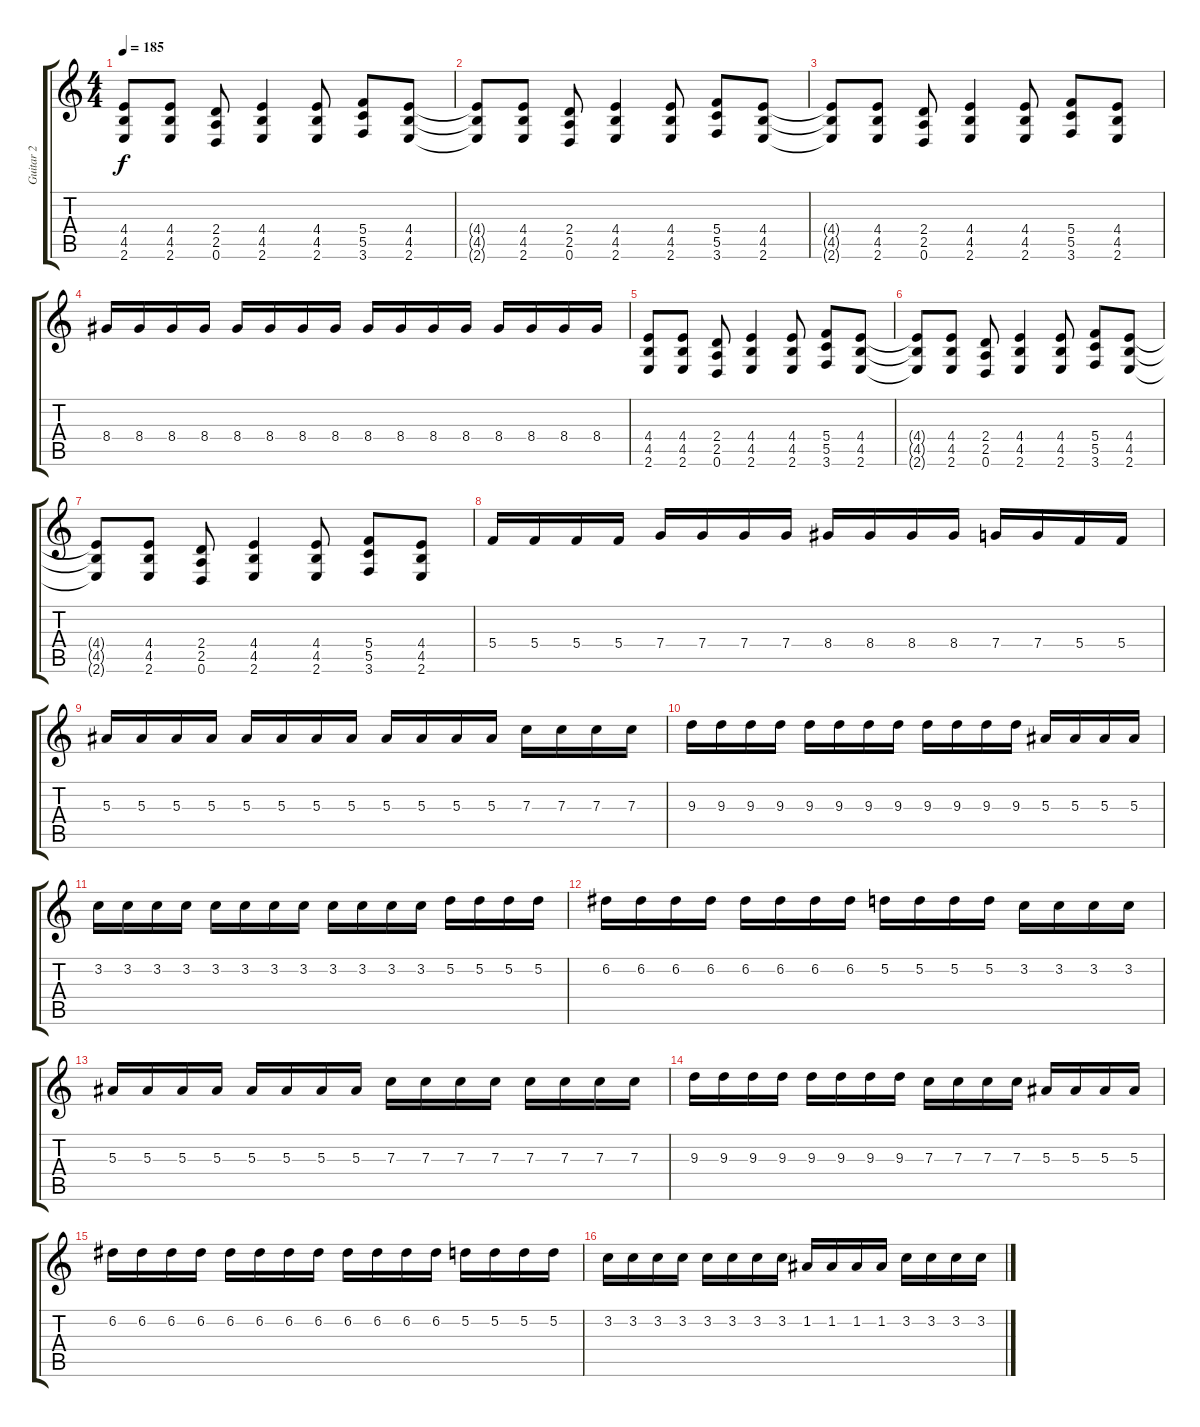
\track ("Guitar 2" "Guitar 2") {instrument distortionguitar}
\staff {score tabs}
\tuning (D4 A3 F3 C3 G2 D2) {hide}
\ts (4 4)
\tempo 185
\clef g2
\ks c
(4.4 4.5 2.6).8{dy f} (4.4 4.5 2.6).8 (2.4 2.5 0.6).8 (4.4 4.5 2.6).4 (4.4 4.5 2.6).8 (5.4 5.5 3.6).8 (4.4 4.5 2.6).8 |
(4.4{t} 4.5{t} 2.6{t}).8 (4.4 4.5 2.6).8 (2.4 2.5 0.6).8 (4.4 4.5 2.6).4 (4.4 4.5 2.6).8 (5.4 5.5 3.6).8 (4.4 4.5 2.6).8 |
(4.4{t} 4.5{t} 2.6{t}).8 (4.4 4.5 2.6).8 (2.4 2.5 0.6).8 (4.4 4.5 2.6).4 (4.4 4.5 2.6).8 (5.4 5.5 3.6).8 (4.4 4.5 2.6).8 |
8.4.16 8.4.16 8.4.16 8.4.16 8.4.16 8.4.16 8.4.16 8.4.16 8.4.16 8.4.16 8.4.16 8.4.16 8.4.16 8.4.16 8.4.16 8.4.16 |
(4.4 4.5 2.6).8 (4.4 4.5 2.6).8 (2.4 2.5 0.6).8 (4.4 4.5 2.6).4 (4.4 4.5 2.6).8 (5.4 5.5 3.6).8 (4.4 4.5 2.6).8 |
(4.4{t} 4.5{t} 2.6{t}).8 (4.4 4.5 2.6).8 (2.4 2.5 0.6).8 (4.4 4.5 2.6).4 (4.4 4.5 2.6).8 (5.4 5.5 3.6).8 (4.4 4.5 2.6).8 |
(4.4{t} 4.5{t} 2.6{t}).8 (4.4 4.5 2.6).8 (2.4 2.5 0.6).8 (4.4 4.5 2.6).4 (4.4 4.5 2.6).8 (5.4 5.5 3.6).8 (4.4 4.5 2.6).8 |
5.4.16 5.4.16 5.4.16 5.4.16 7.4.16 7.4.16 7.4.16 7.4.16 8.4.16 8.4.16 8.4.16 8.4.16 7.4.16 7.4.16 5.4.16 5.4.16 |
5.3.16 5.3.16 5.3.16 5.3.16 5.3.16 5.3.16 5.3.16 5.3.16 5.3.16 5.3.16 5.3.16 5.3.16 7.3.16 7.3.16 7.3.16 7.3.16 |
9.3.16 9.3.16 9.3.16 9.3.16 9.3.16 9.3.16 9.3.16 9.3.16 9.3.16 9.3.16 9.3.16 9.3.16 5.3.16 5.3.16 5.3.16 5.3.16 |
3.2.16 3.2.16 3.2.16 3.2.16 3.2.16 3.2.16 3.2.16 3.2.16 3.2.16 3.2.16 3.2.16 3.2.16 5.2.16 5.2.16 5.2.16 5.2.16 |
6.2.16 6.2.16 6.2.16 6.2.16 6.2.16 6.2.16 6.2.16 6.2.16 5.2.16 5.2.16 5.2.16 5.2.16 3.2.16 3.2.16 3.2.16 3.2.16 |
5.3.16 5.3.16 5.3.16 5.3.16 5.3.16 5.3.16 5.3.16 5.3.16 7.3.16 7.3.16 7.3.16 7.3.16 7.3.16 7.3.16 7.3.16 7.3.16 |
9.3.16 9.3.16 9.3.16 9.3.16 9.3.16 9.3.16 9.3.16 9.3.16 7.3.16 7.3.16 7.3.16 7.3.16 5.3.16 5.3.16 5.3.16 5.3.16 |
6.2.16 6.2.16 6.2.16 6.2.16 6.2.16 6.2.16 6.2.16 6.2.16 6.2.16 6.2.16 6.2.16 6.2.16 5.2.16 5.2.16 5.2.16 5.2.16 |
3.2.16 3.2.16 3.2.16 3.2.16 3.2.16 3.2.16 3.2.16 3.2.16 1.2.16 1.2.16 1.2.16 1.2.16 3.2.16 3.2.16 3.2.16 3.2.16
